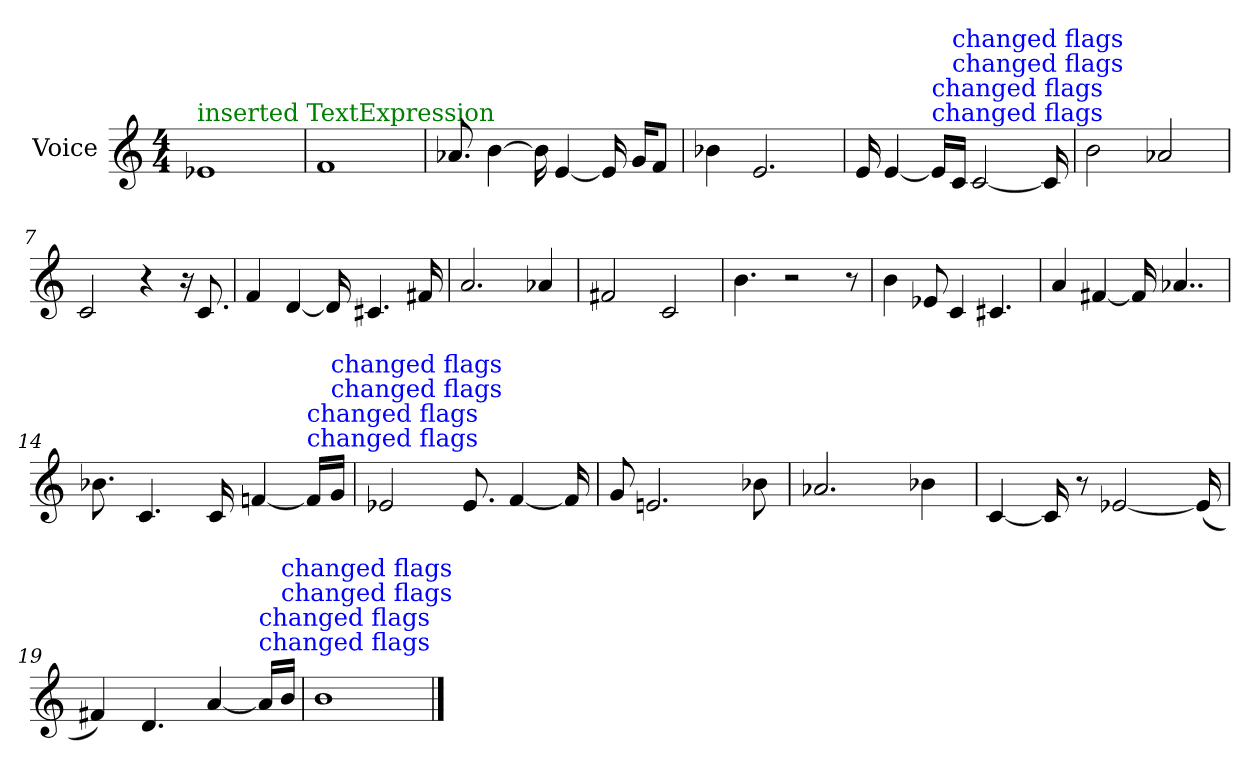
**kern
*part1
*staff1
*I"Voice
*I'Voice
*clefG2
*M4/4
=1
!LO:TX:color=#008000:t=inserted TextExpression
1e-X
=2
1f
=3
8.a-X/
[>4b\
16b\]
[<4e/
16e/]
16g/KL
8f/J
=4
4b-X\
2.e/
=5
16e/
[<4e/
!LO:TX:color=#0000FF:t=changed flags
!LO:TX:color=#0000FF:t=changed flags
16ei/LL]
!LO:TX:color=#0000FF:t=changed flags
!LO:TX:color=#0000FF:t=changed flags
16ci/JJ
[<2c/
16c/]
=6
2b\
2a-X/
=7
2c/
4r
16ra
8.c/
=8
4f/
[<4d/
16d/]
4.c#X/
16f#X/
=9
2.a/
4a-X/
!!LO:LB:g=z
=10
2f#X/
2c/
=11
4.b\
2rcc
8r
=12
4b\
8e-X/
4c/
4.c#X/
=13
4a/
[<4f#X/
16f#/]
4..a-X/
=14
8.b-X\
4.c/
16c/
[<4fn/
!LO:TX:color=#0000FF:t=changed flags
!LO:TX:color=#0000FF:t=changed flags
16fi/LL]
!LO:TX:color=#0000FF:t=changed flags
!LO:TX:color=#0000FF:t=changed flags
16gi/JJ
=15
2e-X/
8.e-/
[<4f/
16f/]
=16
8g/
2.en/
8b-X\
=17
2.a-X/
4b-X\
!!LO:LB:g=z
=18
[<4c/
16c/]
8r
[<2e-X/
(<16e-/]
=19
4f#X/)
4.d/
[<4a/
!LO:TX:color=#0000FF:t=changed flags
!LO:TX:color=#0000FF:t=changed flags
16ai/LL]
!LO:TX:color=#0000FF:t=changed flags
!LO:TX:color=#0000FF:t=changed flags
16bi/JJ
=20
1b
==
*-
